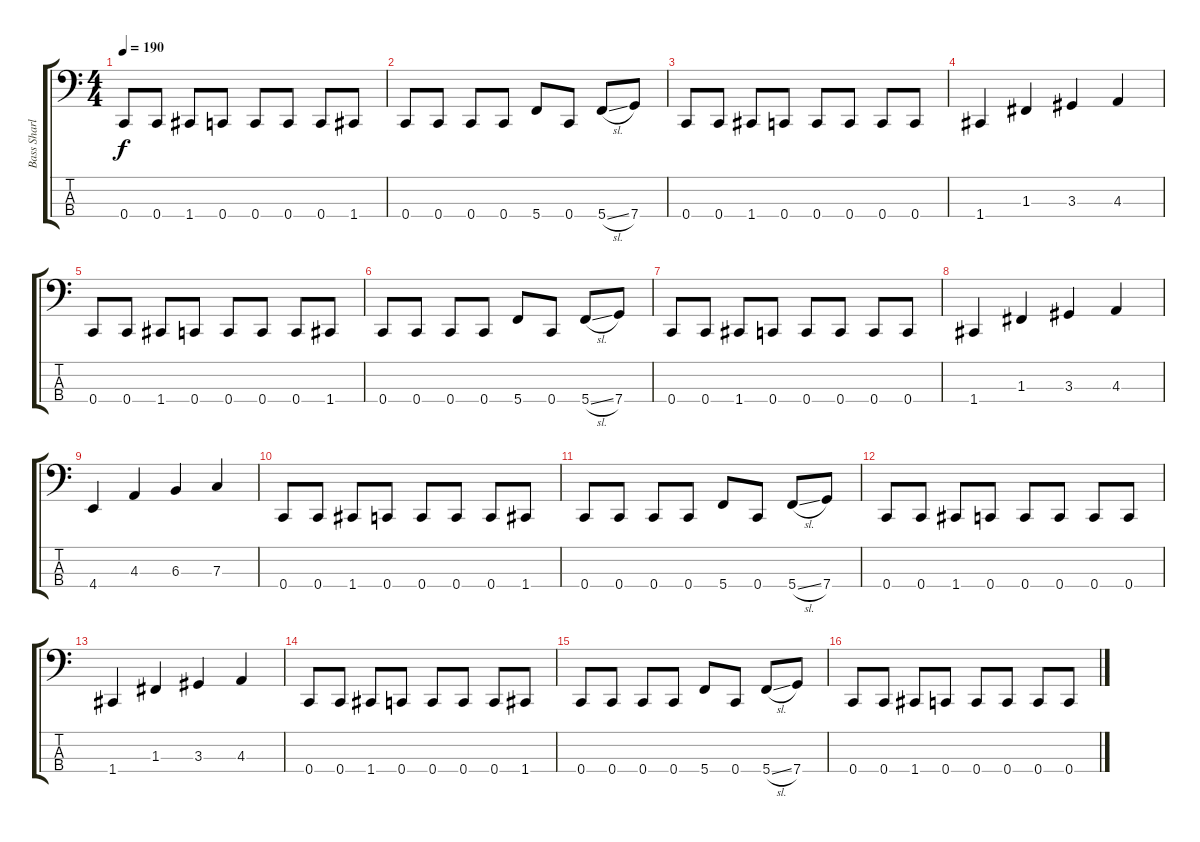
\track ("Bass Sharlee" "Bass Sharl") {instrument electricbasspick}
\staff {score tabs}
\tuning (Eb2 Bb1 F1 C1) {hide}
\ts (4 4)
\tempo 190
\clef f4
\ks c
0.4.8{dy f} 0.4.8 1.4.8 0.4.8 0.4.8 0.4.8 0.4.8 1.4.8 |
0.4.8 0.4.8 0.4.8 0.4.8 5.4.8 0.4.8 5.4{sl}.8 7.4.8 |
0.4.8 0.4.8 1.4.8 0.4.8 0.4.8 0.4.8 0.4.8 0.4.8 |
1.4.4 1.3.4 3.3.4 4.3.4 |
0.4.8 0.4.8 1.4.8 0.4.8 0.4.8 0.4.8 0.4.8 1.4.8 |
0.4.8 0.4.8 0.4.8 0.4.8 5.4.8 0.4.8 5.4{sl}.8 7.4.8 |
0.4.8 0.4.8 1.4.8 0.4.8 0.4.8 0.4.8 0.4.8 0.4.8 |
1.4.4 1.3.4 3.3.4 4.3.4 |
4.4.4 4.3.4 6.3.4 7.3.4 |
0.4.8 0.4.8 1.4.8 0.4.8 0.4.8 0.4.8 0.4.8 1.4.8 |
0.4.8 0.4.8 0.4.8 0.4.8 5.4.8 0.4.8 5.4{sl}.8 7.4.8 |
0.4.8 0.4.8 1.4.8 0.4.8 0.4.8 0.4.8 0.4.8 0.4.8 |
1.4.4 1.3.4 3.3.4 4.3.4 |
0.4.8 0.4.8 1.4.8 0.4.8 0.4.8 0.4.8 0.4.8 1.4.8 |
0.4.8 0.4.8 0.4.8 0.4.8 5.4.8 0.4.8 5.4{sl}.8 7.4.8 |
0.4.8 0.4.8 1.4.8 0.4.8 0.4.8 0.4.8 0.4.8 0.4.8
